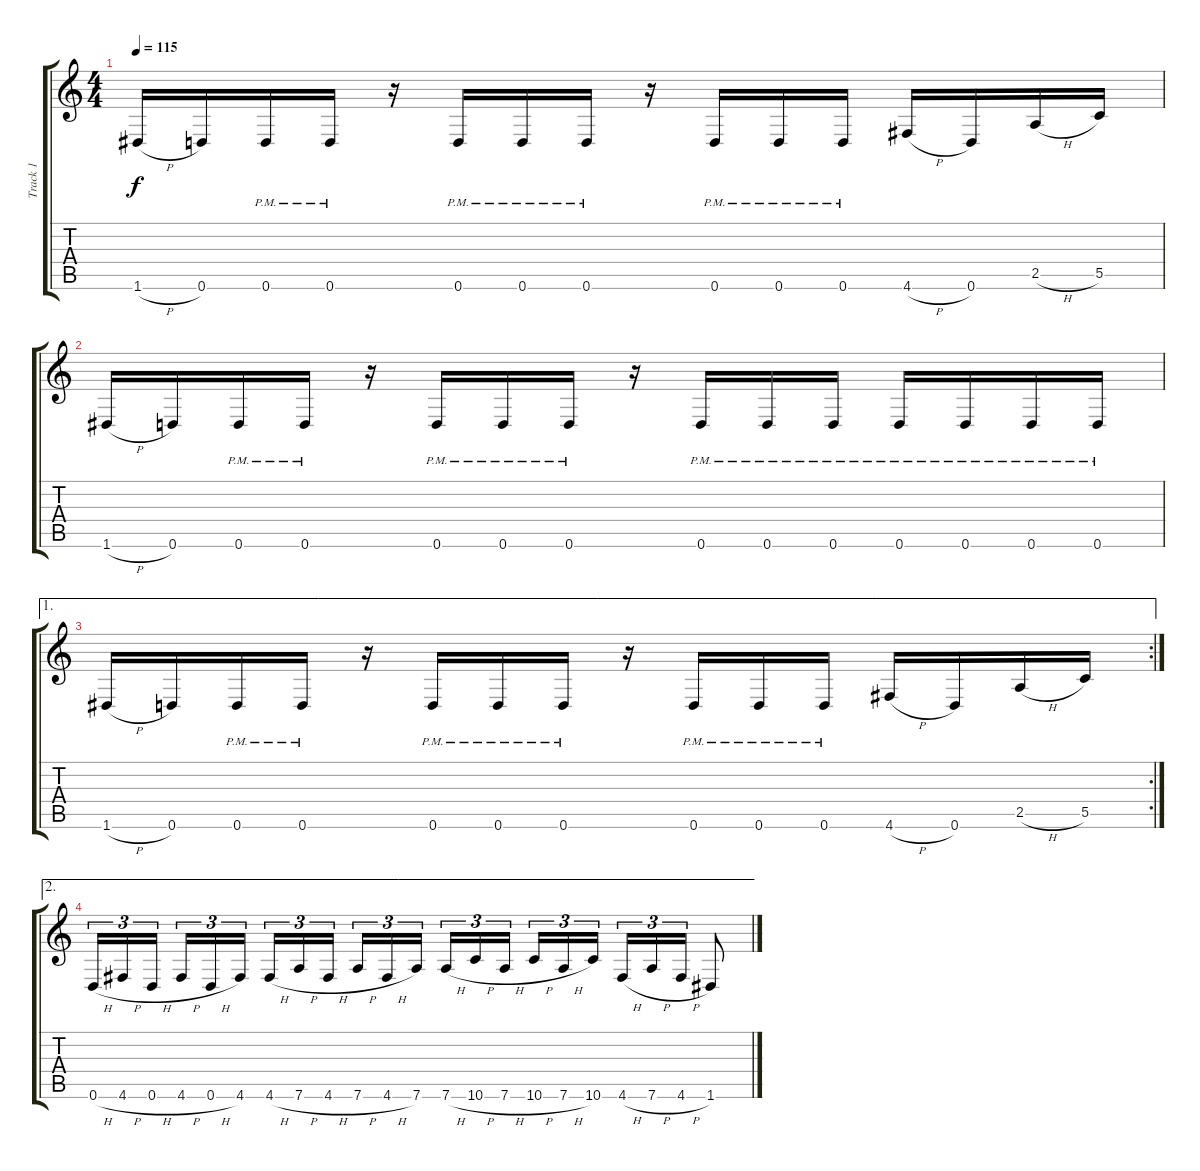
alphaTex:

\track ("Track 1" "Track 1") {instrument distortionguitar}
\staff {score tabs}
\tuning (D4 A3 F3 C3 G2 D2) {hide}
\ts (4 4)
\tempo 115
\clef g2
\ks c
1.6{h}.16{dy f} 0.6.16 0.6{pm}.16 0.6{pm}.16 r.16 0.6{pm}.16 0.6{pm}.16 0.6{pm}.16 r.16 0.6{pm}.16 0.6{pm}.16 0.6{pm}.16 4.6{h}.16 0.6.16 2.5{h}.16 5.5.16 |
1.6{h}.16 0.6.16 0.6{pm}.16 0.6{pm}.16 r.16 0.6{pm}.16 0.6{pm}.16 0.6{pm}.16 r.16 0.6{pm}.16 0.6{pm}.16 0.6{pm}.16 0.6{pm}.16 0.6{pm}.16 0.6{pm}.16 0.6{pm}.16 |
\ae 1
\rc 2
1.6{h}.16 0.6.16 0.6{pm}.16 0.6{pm}.16 r.16 0.6{pm}.16 0.6{pm}.16 0.6{pm}.16 r.16 0.6{pm}.16 0.6{pm}.16 0.6{pm}.16 4.6{h}.16 0.6.16 2.5{h}.16 5.5.16 |
\ae 2
0.6{h}.16{tu (3 2)} 4.6{h}.16{tu (3 2)} 0.6{h}.16{tu (3 2) beam splitsecondary} 4.6{h}.16{tu (3 2)} 0.6{h}.16{tu (3 2)} 4.6.16{tu (3 2)} 4.6{h}.16{tu (3 2)} 7.6{h}.16{tu (3 2)} 4.6{h}.16{tu (3 2) beam splitsecondary} 7.6{h}.16{tu (3 2)} 4.6{h}.16{tu (3 2)} 7.6.16{tu (3 2)} 7.6{h}.16{tu (3 2)} 10.6{h}.16{tu (3 2)} 7.6{h}.16{tu (3 2) beam splitsecondary} 10.6{h}.16{tu (3 2)} 7.6{h}.16{tu (3 2)} 10.6.16{tu (3 2)} 4.6{h}.16{tu (3 2)} 7.6{h}.16{tu (3 2)} 4.6{h}.16{tu (3 2)} 1.6.8
